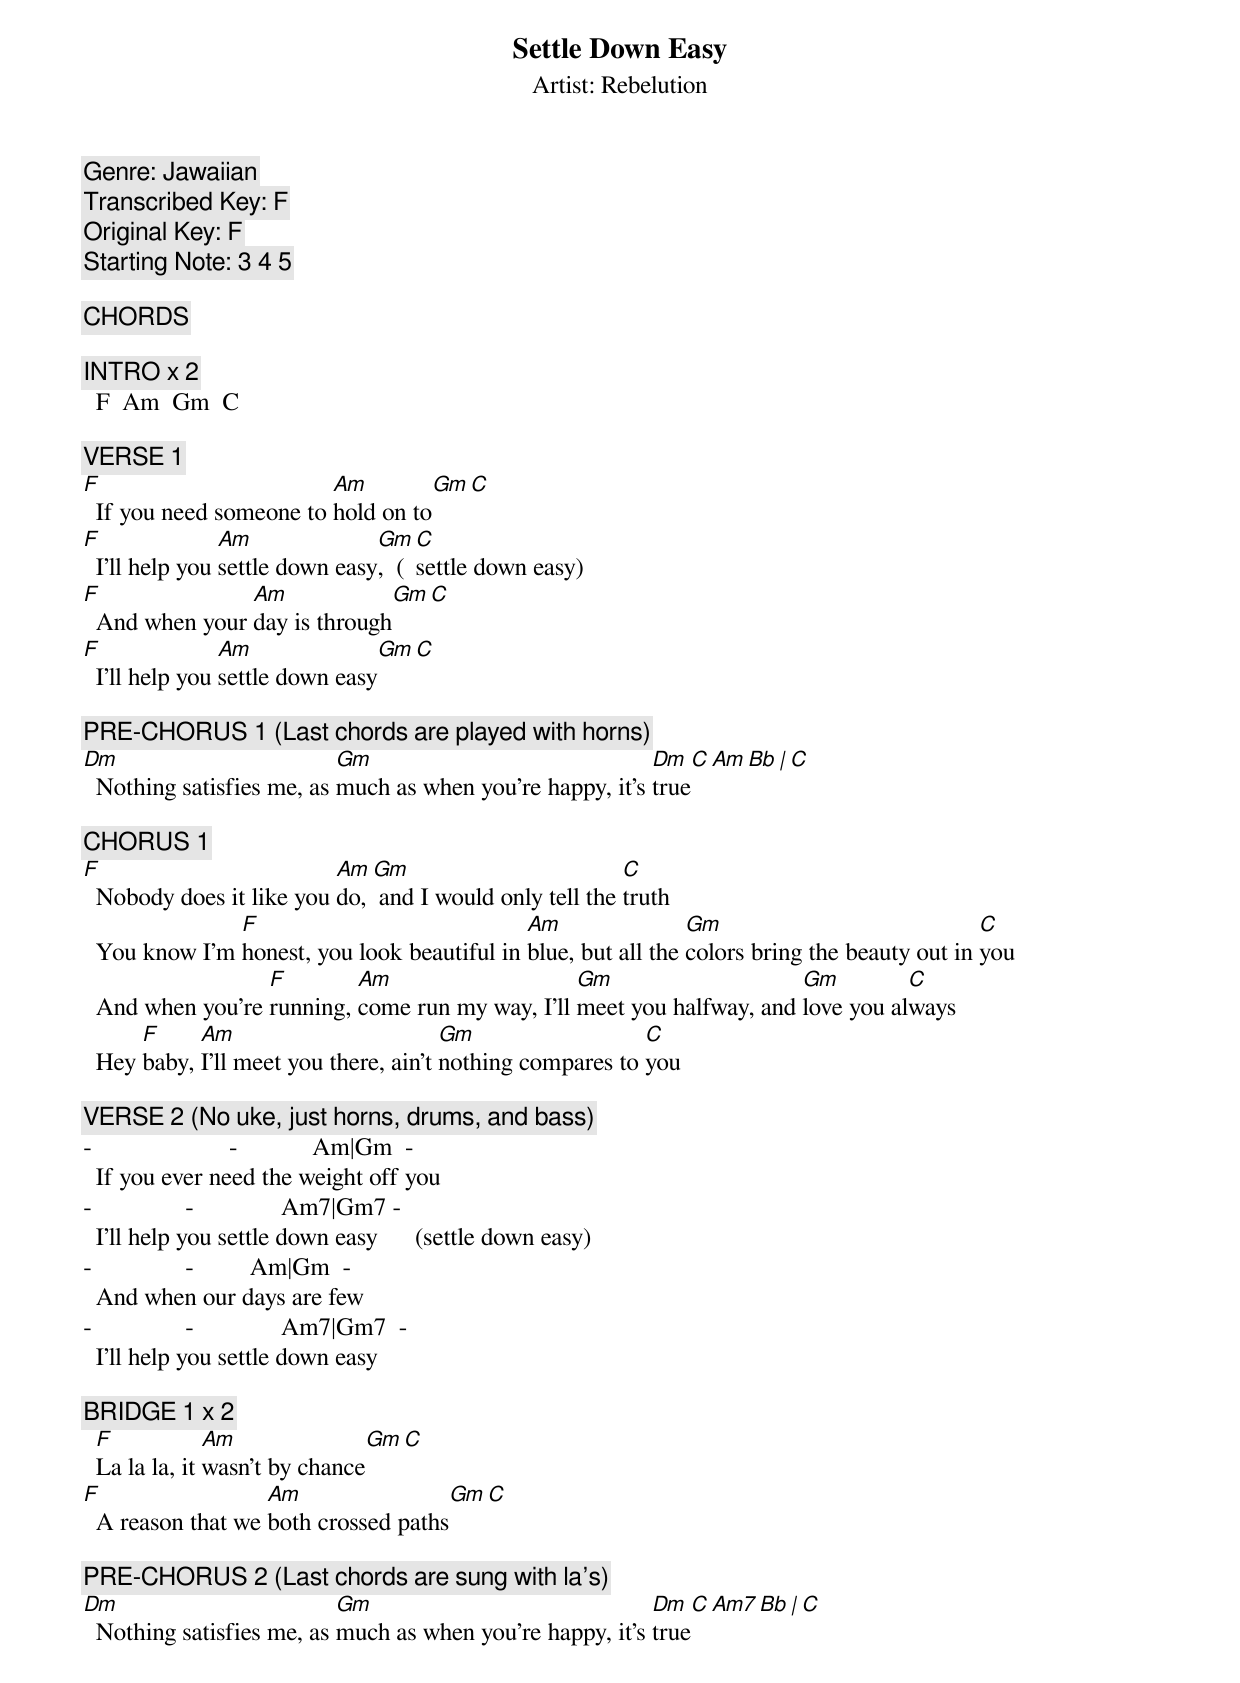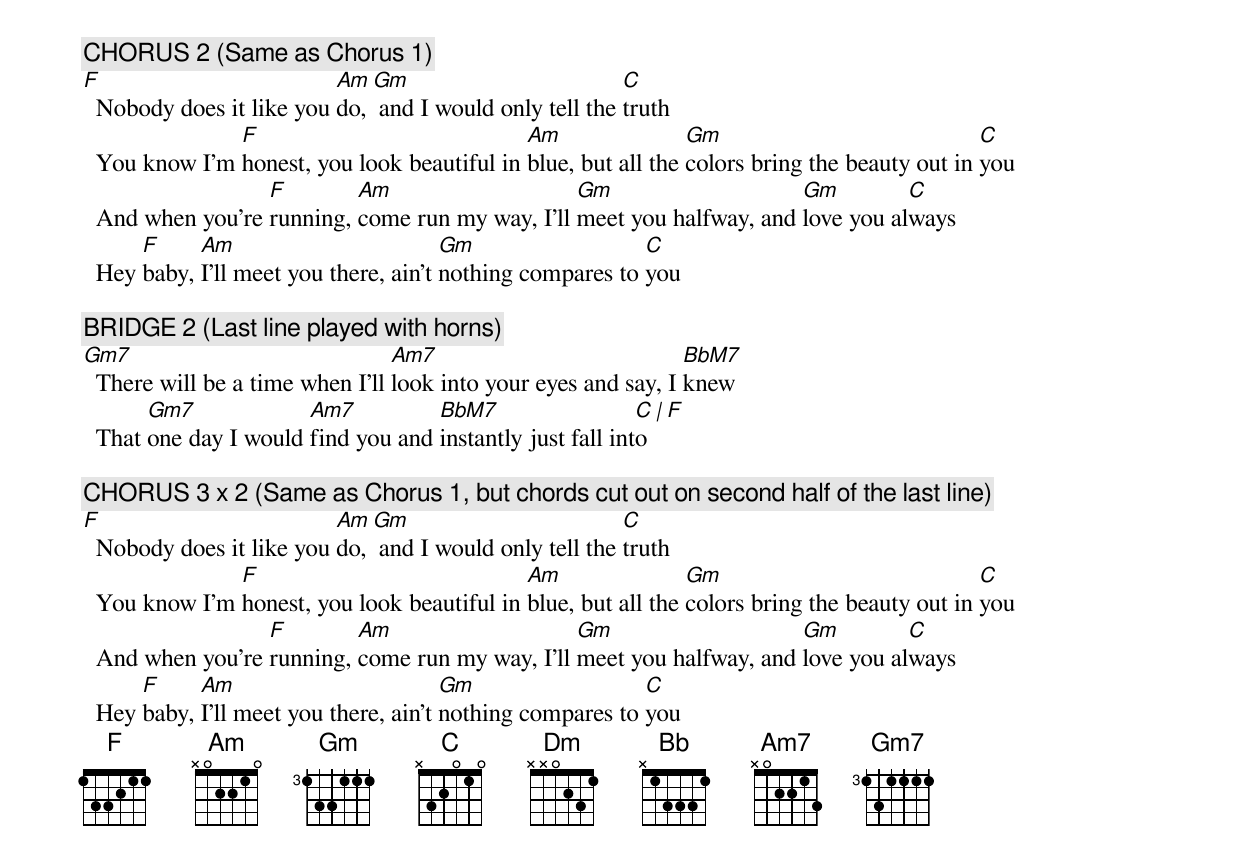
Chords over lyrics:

Settle Down Easy
Artist: Rebelution
Genre: Jawaiian
Transcribed Key: F
Original Key: F
Starting Note: 3 4 5

[CHORDS]
  F  2010      Am  1000      Gm  0231      C    0003      Dm  2210
  Bb 3211      Am7 2433      Gm7 0211      BbM7 2211      Dm7 2213

[INTRO] x 2
  F  Am  Gm  C

[VERSE 1]
F                        Am         Gm  C
  If you need someone to hold on to
F               Am              Gm  C
  I'll help you settle down easy,  (settle down easy)
F               Am             Gm  C
  And when your day is through
F               Am               Gm  C
  I'll help you settle down easy

[PRE-CHORUS 1] (Last chords are played with horns)
Dm                         Gm                              Dm  C  Am  Bb | C
  Nothing satisfies me, as much as when you're happy, it's true

[CHORUS 1]
F                         Am  Gm                         C
  Nobody does it like you do,  and I would only tell the truth
               F                             Am                Gm                             C
  You know I'm honest, you look beautiful in blue, but all the colors bring the beauty out in you
                  F        Am                    Gm                    Gm         C
  And when you're running, come run my way, I'll meet you halfway, and love you always
      F     Am                         Gm                  C
  Hey baby, I'll meet you there, ain't nothing compares to you

[VERSE 2] (No uke, just horns, drums, and bass)
-                      -            Am|Gm  -
  If you ever need the weight off you
-               -              Am7|Gm7 -
  I'll help you settle down easy      (settle down easy)
-               -         Am|Gm  -
  And when our days are few
-               -              Am7|Gm7  -
  I'll help you settle down easy

[BRIDGE 1] x 2
  F            Am               Gm  C
  La la la, it wasn't by chance
F                  Am                 Gm  C
  A reason that we both crossed paths

[PRE-CHORUS 2] (Last chords are sung with la's)
Dm                         Gm                              Dm  C  Am7  Bb | C
  Nothing satisfies me, as much as when you're happy, it's true

[CHORUS 2] (Same as Chorus 1)
F                         Am  Gm                         C
  Nobody does it like you do,  and I would only tell the truth
               F                             Am                Gm                             C
  You know I'm honest, you look beautiful in blue, but all the colors bring the beauty out in you
                  F        Am                    Gm                    Gm         C
  And when you're running, come run my way, I'll meet you halfway, and love you always
      F     Am                         Gm                  C
  Hey baby, I'll meet you there, ain't nothing compares to you

[BRIDGE 2] (Last line played with horns)
Gm7                              Am7                            BbM7
  There will be a time when I'll look into your eyes and say, I knew
       Gm7             Am7          BbM7                   C | F
  That one day I would find you and instantly just fall into

[CHORUS 3] x 2 (Same as Chorus 1, but chords cut out on second half of the last line)
F                         Am  Gm                         C
  Nobody does it like you do,  and I would only tell the truth
               F                             Am                Gm                             C
  You know I'm honest, you look beautiful in blue, but all the colors bring the beauty out in you
                  F        Am                    Gm                    Gm         C
  And when you're running, come run my way, I'll meet you halfway, and love you always
      F     Am                         Gm                  C
  Hey baby, I'll meet you there, ain't nothing compares to you
